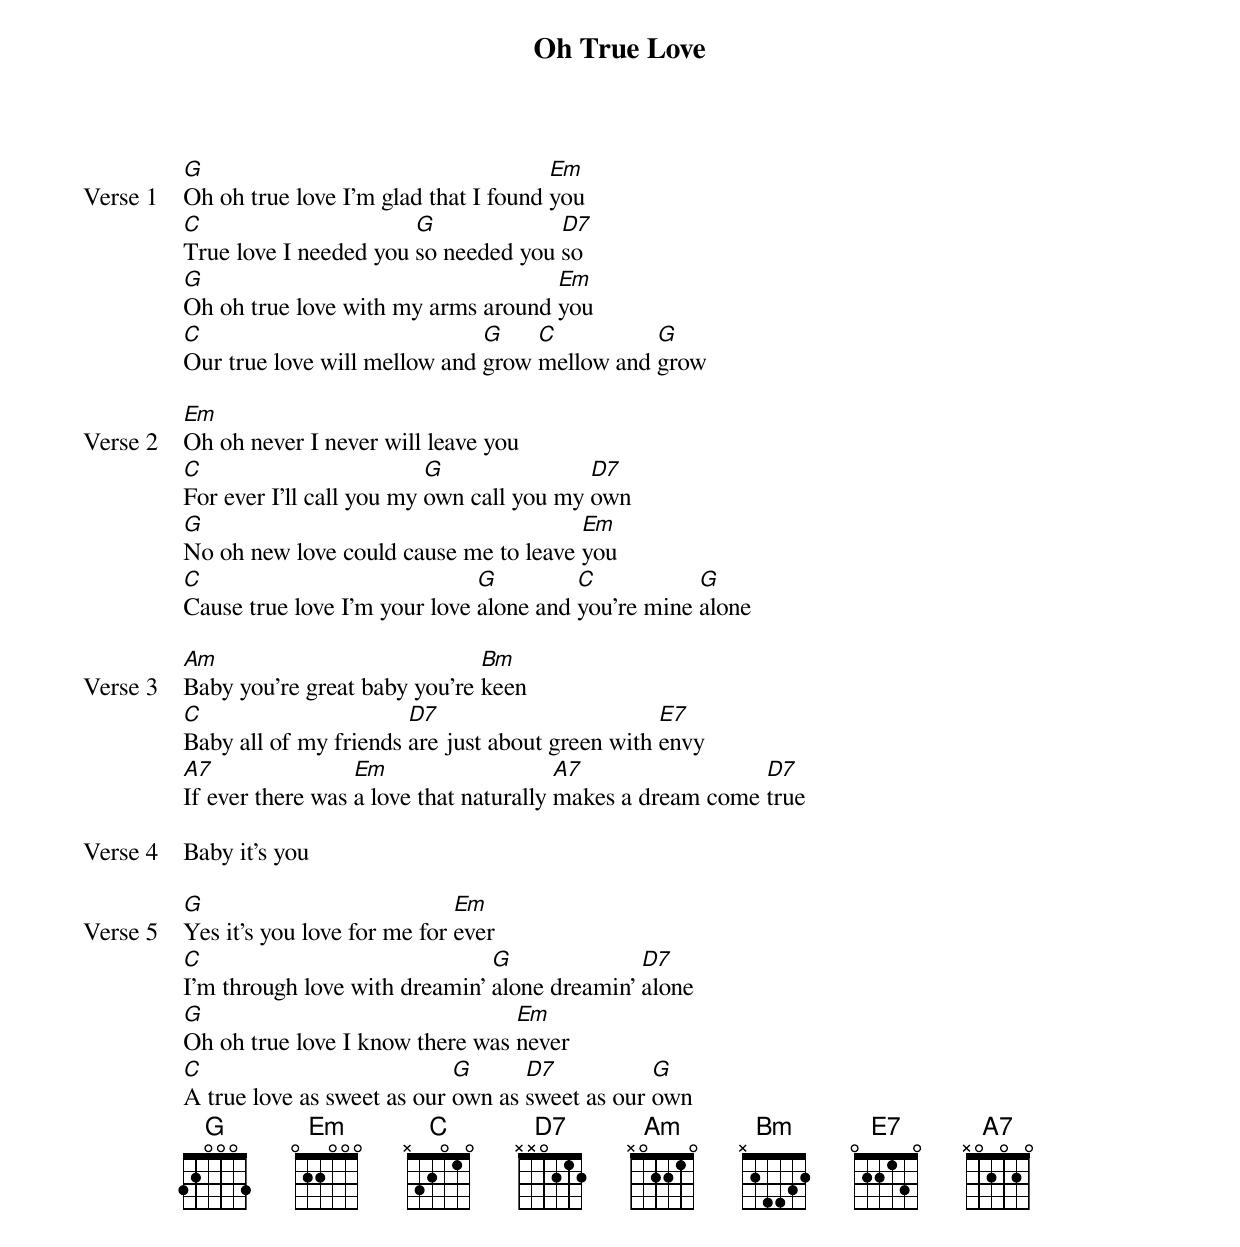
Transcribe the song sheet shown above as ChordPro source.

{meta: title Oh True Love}
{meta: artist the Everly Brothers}
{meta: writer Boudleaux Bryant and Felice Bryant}

{start_of_verse: Verse 1}
[G]Oh oh true love I'm glad that I found [Em]you
[C]True love I needed you [G]so needed you [D7]so
[G]Oh oh true love with my arms around [Em]you
[C]Our true love will mellow and [G]grow [C]mellow and [G]grow
{end_of_verse}

{start_of_verse: Verse 2}
[Em]Oh oh never I never will leave you
[C]For ever I'll call you my [G]own call you my [D7]own
[G]No oh new love could cause me to leave [Em]you
[C]Cause true love I'm your love [G]alone and [C]you're mine [G]alone
{end_of_verse}

{start_of_verse: Verse 3}
[Am]Baby you're great baby you're [Bm]keen
[C]Baby all of my friends [D7]are just about green with [E7]envy
[A7]If ever there was [Em]a love that naturally [A7]makes a dream come [D7]true
{end_of_verse}

{start_of_verse: Verse 4}
Baby it's you
{end_of_verse}

{start_of_verse: Verse 5}
[G]Yes it's you love for me for [Em]ever
[C]I'm through love with dreamin' [G]alone dreamin' [D7]alone
[G]Oh oh true love I know there was [Em]never
[C]A true love as sweet as our [G]own as [D7]sweet as our [G]own
{end_of_verse}
